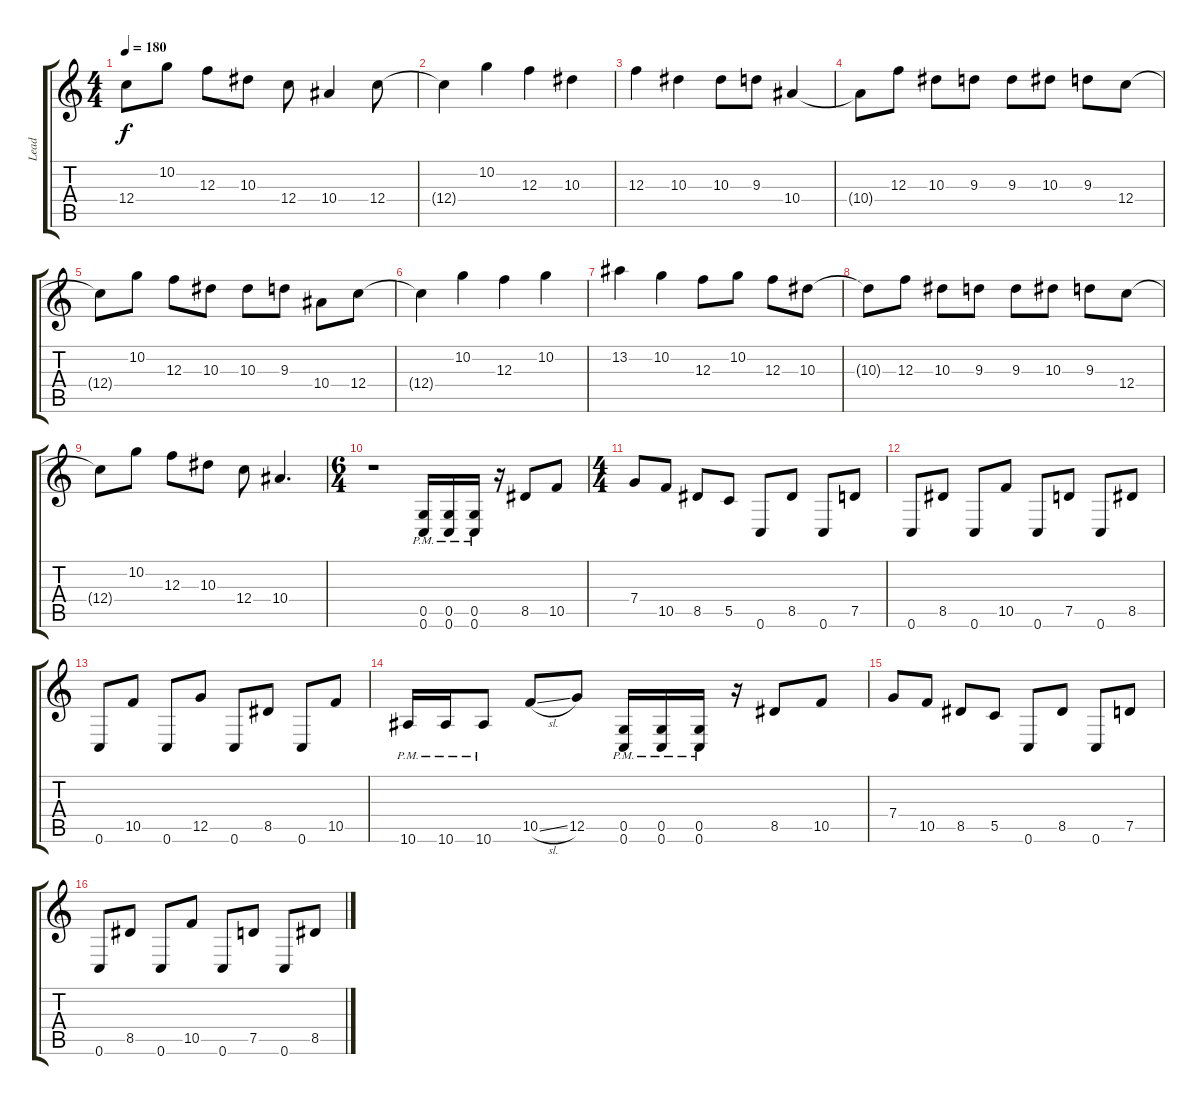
\track ("Lead" "Lead") {instrument distortionguitar}
\staff {score tabs}
\tuning (D4 A3 F3 C3 G2 C2) {hide}
\ts (4 4)
\tempo 180
\clef g2
\ks c
12.4{t}.8{dy f} 10.2.8 12.3.8 10.3.8 12.4.8 10.4.4 12.4.8 |
12.4{t}.4 10.2.4 12.3.4 10.3.4 |
12.3.4 10.3.4 10.3.8 9.3.8 10.4.4 |
10.4{t}.8 12.3.8 10.3.8 9.3.8 9.3.8 10.3.8 9.3.8 12.4.8 |
12.4{t}.8 10.2.8 12.3.8 10.3.8 10.3.8 9.3.8 10.4.8 12.4.8 |
12.4{t}.4 10.2.4 12.3.4 10.2.4 |
13.2.4 10.2.4 12.3.8 10.2.8 12.3.8 10.3.8 |
10.3{t}.8 12.3.8 10.3.8 9.3.8 9.3.8 10.3.8 9.3.8 12.4.8 |
12.4{t}.8 10.2.8 12.3.8 10.3.8 12.4.8 10.4.4{d} |
\ts (6 4)
r.1 (0.5{pm} 0.6{pm}).16 (0.5{pm} 0.6{pm}).16 (0.5{pm} 0.6{pm}).16 r.16 8.5.8 10.5.8 |
\ts (4 4)
7.4.8 10.5.8 8.5.8 5.5.8 0.6.8 8.5.8 0.6.8 7.5.8 |
0.6.8 8.5.8 0.6.8 10.5.8 0.6.8 7.5.8 0.6.8 8.5.8 |
0.6.8 10.5.8 0.6.8 12.5.8 0.6.8 8.5.8 0.6.8 10.5.8 |
10.6{pm}.16 10.6{pm}.16 10.6{pm}.8 10.5{sl}.8 12.5.8 (0.5{pm} 0.6{pm}).16 (0.5{pm} 0.6{pm}).16 (0.5{pm} 0.6{pm}).16 r.16 8.5.8 10.5.8 |
7.4.8 10.5.8 8.5.8 5.5.8 0.6.8 8.5.8 0.6.8 7.5.8 |
0.6.8 8.5.8 0.6.8 10.5.8 0.6.8 7.5.8 0.6.8 8.5.8
